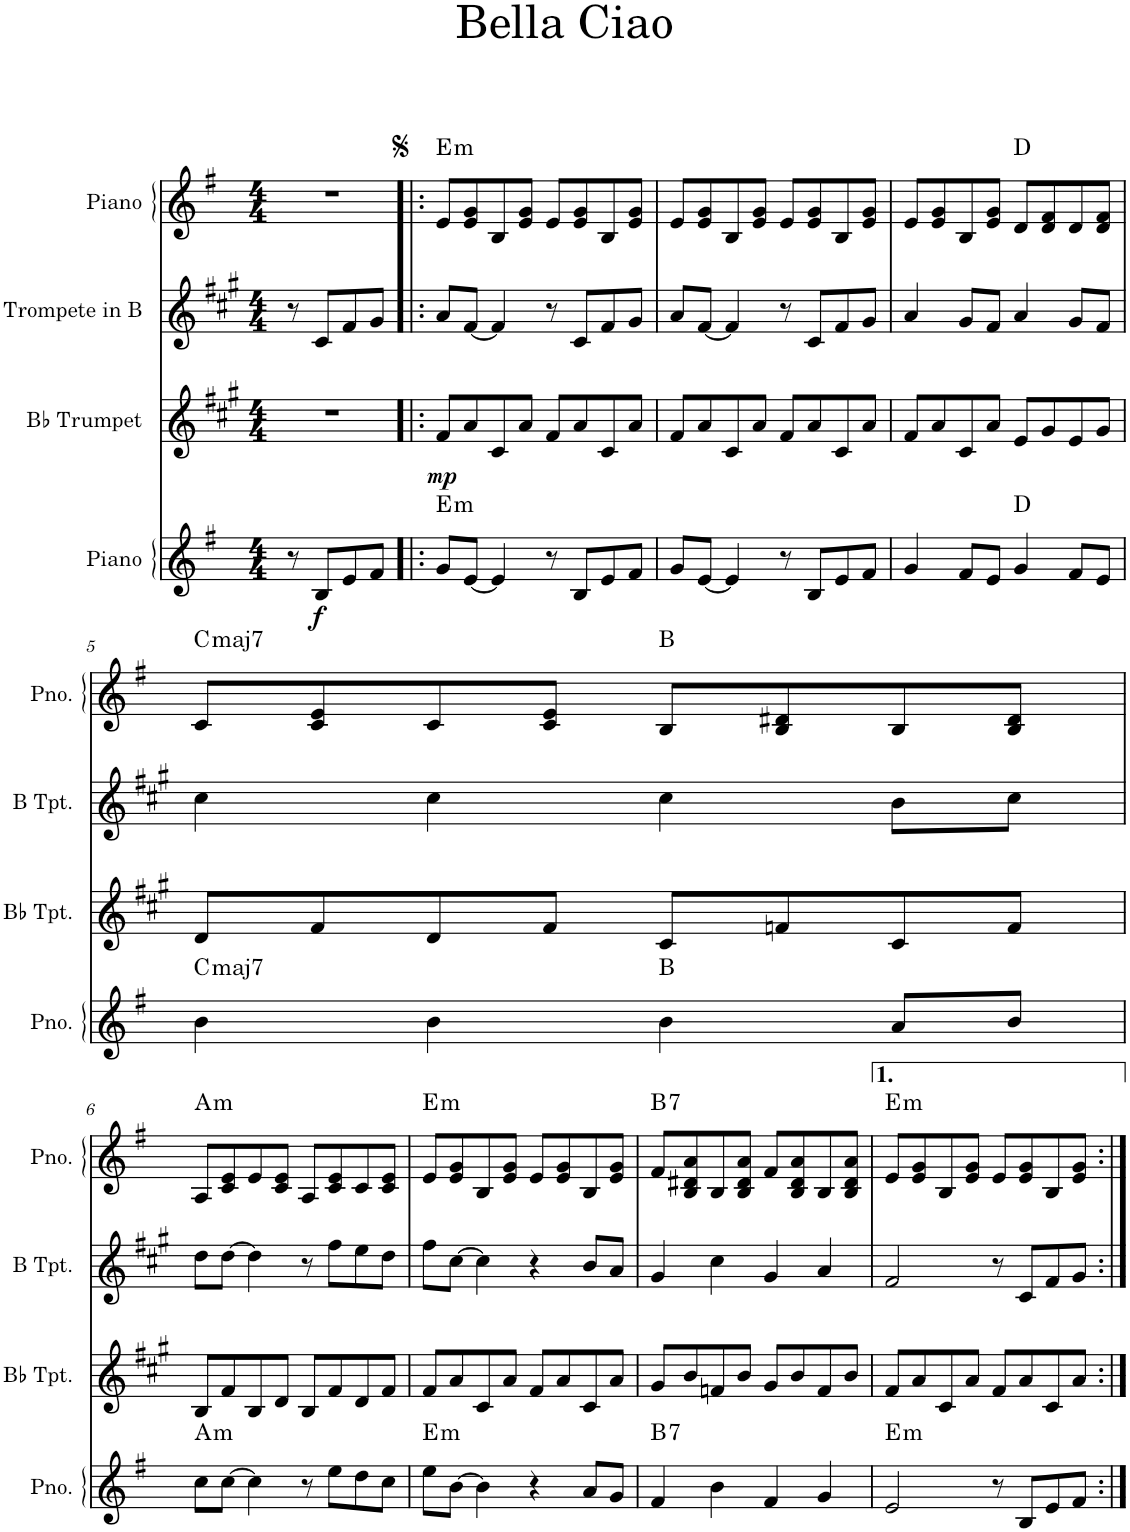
**kern	**dynam	**kern	**dynam	**kern	**kern	**harte
*part4	*part4	*part3	*part3	*part2	*part1	*part1
*staff4	*staff4	*staff3	*staff3	*staff2	*staff1	*
*I"Piano	*	*I"Bb Trumpet	*	*I"Trompete in B	*I"Piano	*
*I'Pno.	*	*I'Bb Tpt.	*	*	*I'Pno.	*
*clefG2	*	*clefG2	*	*clefG2	*clefG2	*
*	*	*Trd1c2	*	*Trd1c2	*	*
*k[f#]	*	*k[f#c#g#]	*	*k[f#c#g#]	*k[f#]	*
*M4/4	*	*M4/4	*	*M4/4	*M4/4	*
=1	=1	=1	=1	=1	=1	=1
8r	.	1r	.	8r	1r	.
!	!LO:DY:b	!	!	!	!	!
8B/L	f	.	.	8c#/L	.	.
8e/	.	.	.	8f#/	.	.
8f#/J	.	.	.	8g#/J	.	.
2ryy	.	.	.	2ryy	.	.
=2!|:	=2!|:	=2!|:	=2!|:	=2!|:	=2!|:	=2!|:
!	!	!	!LO:DY:b	!	!	!LO:H:kt=m
8g/L	.	8f#/L	mp	8a/L	8e/L	E:min
[8e/J	.	8a/	.	[8f#/J	8e/ 8g/	.
4e/]	.	8c#/	.	4f#/]	8B/	.
.	.	8a/J	.	.	8e/ 8g/J	.
8r	.	8f#/L	.	8r	8e/L	.
8B/L	.	8a/	.	8c#/L	8e/ 8g/	.
8e/	.	8c#/	.	8f#/	8B/	.
8f#/J	.	8a/J	.	8g#/J	8e/ 8g/J	.
=3	=3	=3	=3	=3	=3	=3
8g/L	.	8f#/L	.	8a/L	8e/L	.
[8e/J	.	8a/	.	[8f#/J	8e/ 8g/	.
4e/]	.	8c#/	.	4f#/]	8B/	.
.	.	8a/J	.	.	8e/ 8g/J	.
8r	.	8f#/L	.	8r	8e/L	.
8B/L	.	8a/	.	8c#/L	8e/ 8g/	.
8e/	.	8c#/	.	8f#/	8B/	.
8f#/J	.	8a/J	.	8g#/J	8e/ 8g/J	.
=4	=4	=4	=4	=4	=4	=4
4g/	.	8f#/L	.	4a/	8e/L	.
.	.	8a/	.	.	8e/ 8g/	.
8f#/L	.	8c#/	.	8g#/L	8B/	.
8e/J	.	8a/J	.	8f#/J	8e/ 8g/J	.
4g/	.	8e/L	.	4a/	8d/L	D:maj
.	.	8g#/	.	.	8d/ 8f#/	.
8f#/L	.	8e/	.	8g#/L	8d/	.
8e/J	.	8g#/J	.	8f#/J	8d/ 8f#/J	.
!!LO:LB:g=z
=5	=5	=5	=5	=5	=5	=5
!	!	!	!	!	!	!LO:H:kt=maj7
4b\	.	8d/L	.	4cc#\	8c/L	C:maj7
.	.	8f#/	.	.	8c/ 8e/	.
4b\	.	8d/	.	4cc#\	8c/	.
.	.	8f#/J	.	.	8c/ 8e/J	.
4b\	.	8c#/L	.	4cc#\	8B/L	B:maj
.	.	8fn/	.	.	8B/ 8d#X/	.
8a/L	.	8c#/	.	8b\L	8B/	.
8b/J	.	8f/J	.	8cc#\J	8B/ 8d#/J	.
!!LO:LB:g=z
=6	=6	=6	=6	=6	=6	=6
!	!	!	!	!	!	!LO:H:kt=m
8cc\L	.	8B/L	.	8dd\L	8A/L	A:min
[8cc\J	.	8f#/	.	[8dd\J	8c/ 8e/	.
4cc\]	.	8B/	.	4dd\]	8e/	.
.	.	8d/J	.	.	8c/ 8e/J	.
8r	.	8B/L	.	8r	8A/L	.
8ee\L	.	8f#/	.	8ff#\L	8c/ 8e/	.
8dd\	.	8d/	.	8ee\	8c/	.
8cc\J	.	8f#/J	.	8dd\J	8c/ 8e/J	.
=7	=7	=7	=7	=7	=7	=7
!	!	!	!	!	!	!LO:H:kt=m
8ee\L	.	8f#/L	.	8ff#\L	8e/L	E:min
[8b\J	.	8a/	.	[8cc#\J	8e/ 8g/	.
4b\]	.	8c#/	.	4cc#\]	8B/	.
.	.	8a/J	.	.	8e/ 8g/J	.
4r	.	8f#/L	.	4r	8e/L	.
.	.	8a/	.	.	8e/ 8g/	.
8a/L	.	8c#/	.	8b/L	8B/	.
8g/J	.	8a/J	.	8a/J	8e/ 8g/J	.
=8	=8	=8	=8	=8	=8	=8
!	!	!	!	!	!	!LO:H:kt=7
4f#/	.	8g#/L	.	4g#/	8f#/L	B:7
.	.	8b/	.	.	8B/ 8d#X/ 8a/	.
4b\	.	8fn/	.	4cc#\	8B/	.
.	.	8b/J	.	.	8B/ 8d#/ 8a/J	.
4f#/	.	8g#/L	.	4g#/	8f#/L	.
.	.	8b/	.	.	8B/ 8d#/ 8a/	.
4g/	.	8f/	.	4a/	8B/	.
.	.	8b/J	.	.	8B/ 8d#/ 8a/J	.
=9	=9	=9	=9	=9	=9	=9
!	!	!	!	!	!	!LO:H:kt=m
2e/	.	8f#/L	.	2f#/	8e/L	E:min
.	.	8a/	.	.	8e/ 8g/	.
.	.	8c#/	.	.	8B/	.
.	.	8a/J	.	.	8e/ 8g/J	.
8r	.	8f#/L	.	8r	8e/L	.
8B/L	.	8a/	.	8c#/L	8e/ 8g/	.
8e/	.	8c#/	.	8f#/	8B/	.
8f#/J	.	8a/J	.	8g#/J	8e/ 8g/J	.
=:|!	=:|!	=:|!	=:|!	=:|!	=:|!	=:|!
*-	*-	*-	*-	*-	*-	*-
